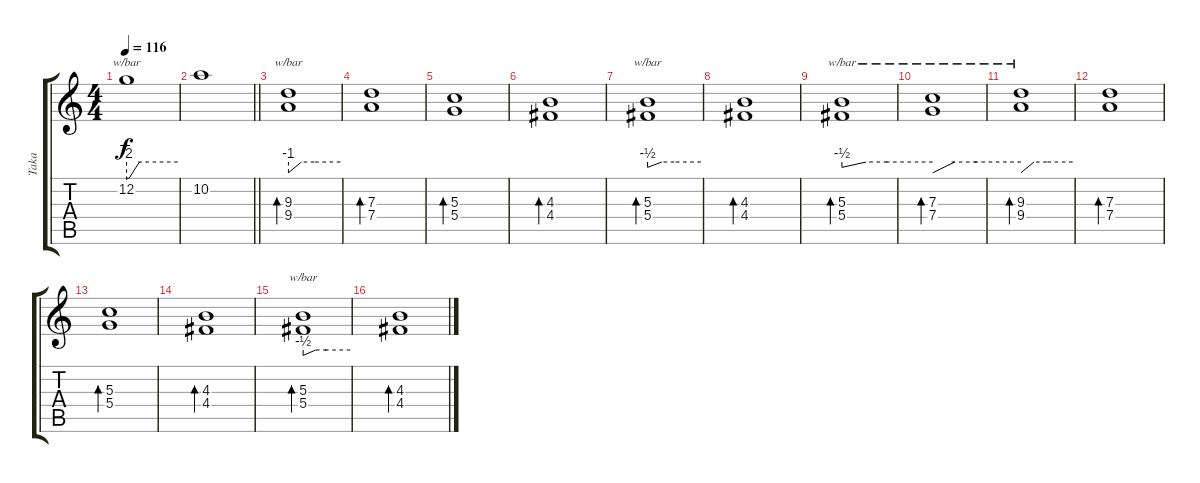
\track ("Taka" "Taka") {instrument electricguitarjazz}
\staff {score tabs}
\tuning (E4 B3 G3 D3 A2 E2) {hide}
\ts (4 4)
\tempo 116
\clef g2
\ks c
12.2.1{tbe (custom default 0 -8 3 -8 15 0 60 0) dy f} |
\barLineRight lightlight
10.2.1 |
\section ("" "")
(9.3 9.4).1{tbe (custom default 0 -4 15 0 30 0 60 0) bd 240} |
(7.3 7.4).1{bd 240} |
(5.3 5.4).1{bd 240} |
(4.3 4.4).1{bd 240} |
(5.3 5.4).1{tbe (custom default 0 -2 16 0 30 0 60 0) bd 240} |
(4.3 4.4).1{bd 240} |
(5.3 5.4).1{tbe (custom default 0 -2 16 0 30 0 60 0) bd 240} |
(7.3 7.4).1{tbe (custom default 0 -4 15 0 30 0 60 0) bd 240} |
(9.3 9.4).1{tbe (custom default 0 -4 15 0 30 0 60 0) bd 240} |
(7.3 7.4).1{bd 240} |
(5.3 5.4).1{bd 240} |
(4.3 4.4).1{bd 240} |
(5.3 5.4).1{tbe (custom default 0 -2 16 0 30 0 60 0) bd 240} |
(4.3 4.4).1{bd 240}
